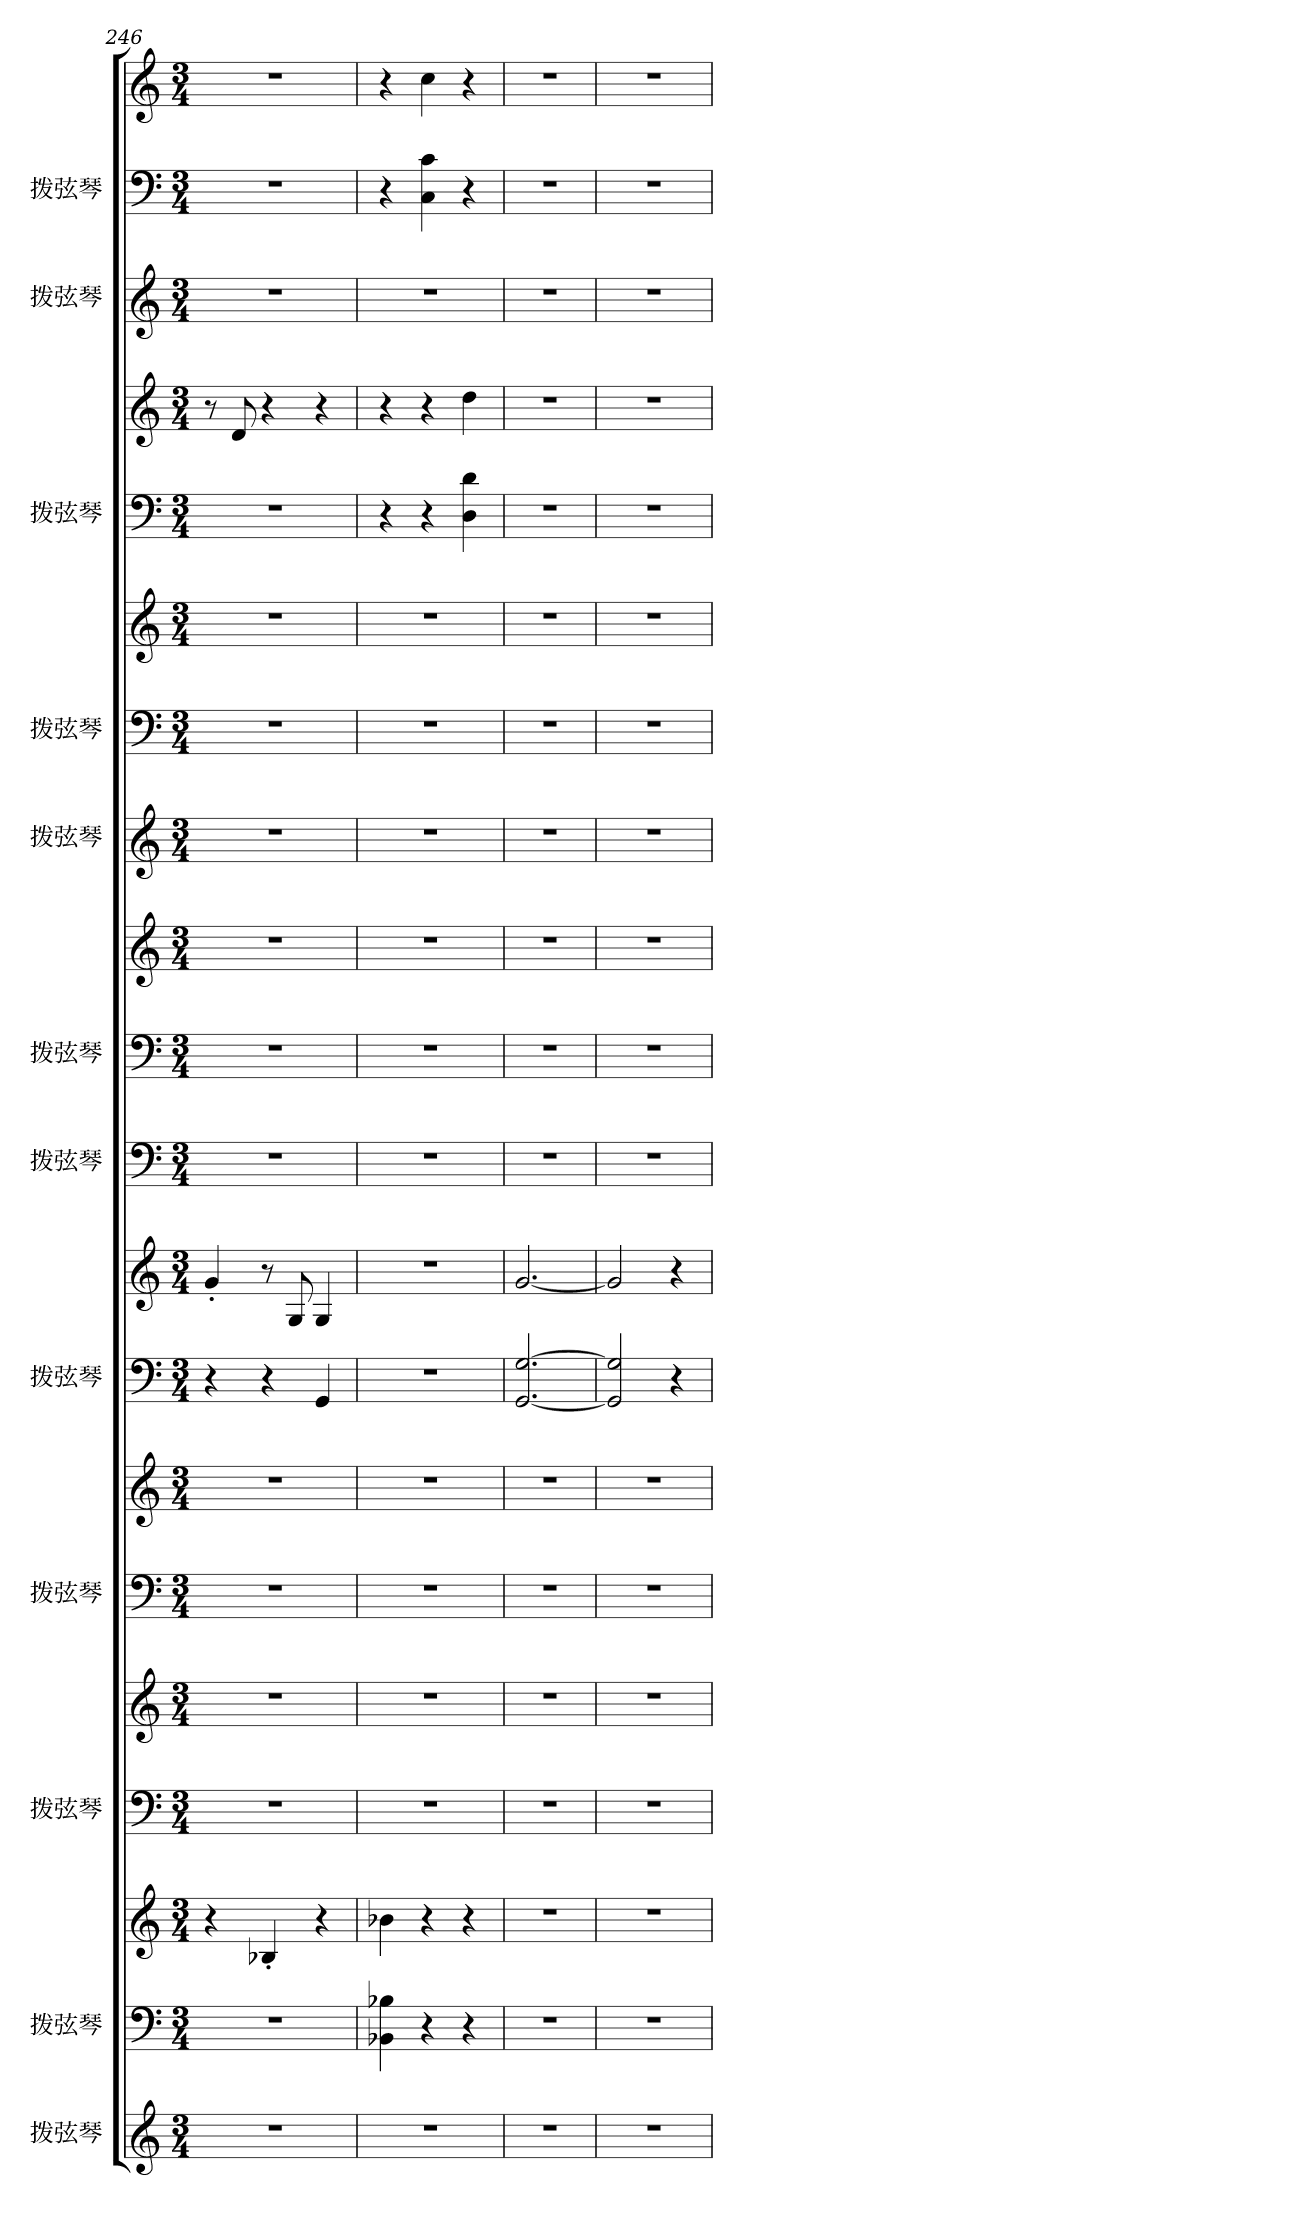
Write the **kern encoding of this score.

**kern	**kern	**kern	**kern	**kern	**kern	**kern	**kern	**kern	**kern	**kern	**kern	**kern	**kern	**kern	**kern	**kern	**kern	**kern	**kern
*part12	*part11	*part11	*part10	*part10	*part9	*part9	*part8	*part8	*part7	*part6	*part6	*part5	*part4	*part4	*part3	*part3	*part2	*part1	*part1
*staff20	*staff19	*staff18	*staff17	*staff16	*staff15	*staff14	*staff13	*staff12	*staff11	*staff10	*staff9	*staff8	*staff7	*staff6	*staff5	*staff4	*staff3	*staff2	*staff1
*I"拨弦琴	*I"拨弦琴	*	*I"拨弦琴	*	*I"拨弦琴	*	*I"拨弦琴	*	*I"拨弦琴	*I"拨弦琴	*	*I"拨弦琴	*I"拨弦琴	*	*I"拨弦琴	*	*I"拨弦琴	*I"拨弦琴	*
*clefG2	*clefF4	*clefG2	*clefF4	*clefG2	*clefF4	*clefG2	*clefF4	*clefG2	*clefF4	*clefF4	*clefG2	*clefG2	*clefF4	*clefG2	*clefF4	*clefG2	*clefG2	*clefF4	*clefG2
*k[]	*k[]	*k[]	*k[]	*k[]	*k[]	*k[]	*k[]	*k[]	*k[]	*k[]	*k[]	*k[]	*k[]	*k[]	*k[]	*k[]	*k[]	*k[]	*k[]
*M3/4	*M3/4	*M3/4	*M3/4	*M3/4	*M3/4	*M3/4	*M3/4	*M3/4	*M3/4	*M3/4	*M3/4	*M3/4	*M3/4	*M3/4	*M3/4	*M3/4	*M3/4	*M3/4	*M3/4
=246	=246	=246	=246	=246	=246	=246	=246	=246	=246	=246	=246	=246	=246	=246	=246	=246	=246	=246	=246
2.r	2.r	4r	2.r	2.r	2.r	2.r	4r	4g'/	2.r	2.r	2.r	2.r	2.r	2.r	2.r	8r	2.r	2.r	2.r
.	.	.	.	.	.	.	.	.	.	.	.	.	.	.	.	8d/	.	.	.
.	.	4B-X'/	.	.	.	.	4r	8r	.	.	.	.	.	.	.	4r	.	.	.
.	.	.	.	.	.	.	.	8G/	.	.	.	.	.	.	.	.	.	.	.
.	.	4r	.	.	.	.	4GG/	4G/	.	.	.	.	.	.	.	4r	.	.	.
=247	=247	=247	=247	=247	=247	=247	=247	=247	=247	=247	=247	=247	=247	=247	=247	=247	=247	=247	=247
2.r	4BB-X\ 4B-X\	4b-X\	2.r	2.r	2.r	2.r	2.r	2.r	2.r	2.r	2.r	2.r	2.r	2.r	4r	4r	2.r	4r	4r
.	4r	4r	.	.	.	.	.	.	.	.	.	.	.	.	4r	4r	.	4C\ 4c\	4cc\
.	4r	4r	.	.	.	.	.	.	.	.	.	.	.	.	4D\ 4d\	4dd\	.	4r	4r
=248	=248	=248	=248	=248	=248	=248	=248	=248	=248	=248	=248	=248	=248	=248	=248	=248	=248	=248	=248
2.r	2.r	2.r	2.r	2.r	2.r	2.r	[2.GG/ [2.G/	[2.g/	2.r	2.r	2.r	2.r	2.r	2.r	2.r	2.r	2.r	2.r	2.r
=249	=249	=249	=249	=249	=249	=249	=249	=249	=249	=249	=249	=249	=249	=249	=249	=249	=249	=249	=249
2.r	2.r	2.r	2.r	2.r	2.r	2.r	2GG/] 2G/]	2g/]	2.r	2.r	2.r	2.r	2.r	2.r	2.r	2.r	2.r	2.r	2.r
.	.	.	.	.	.	.	4r	4r	.	.	.	.	.	.	.	.	.	.	.
=	=	=	=	=	=	=	=	=	=	=	=	=	=	=	=	=	=	=	=
*-	*-	*-	*-	*-	*-	*-	*-	*-	*-	*-	*-	*-	*-	*-	*-	*-	*-	*-	*-
